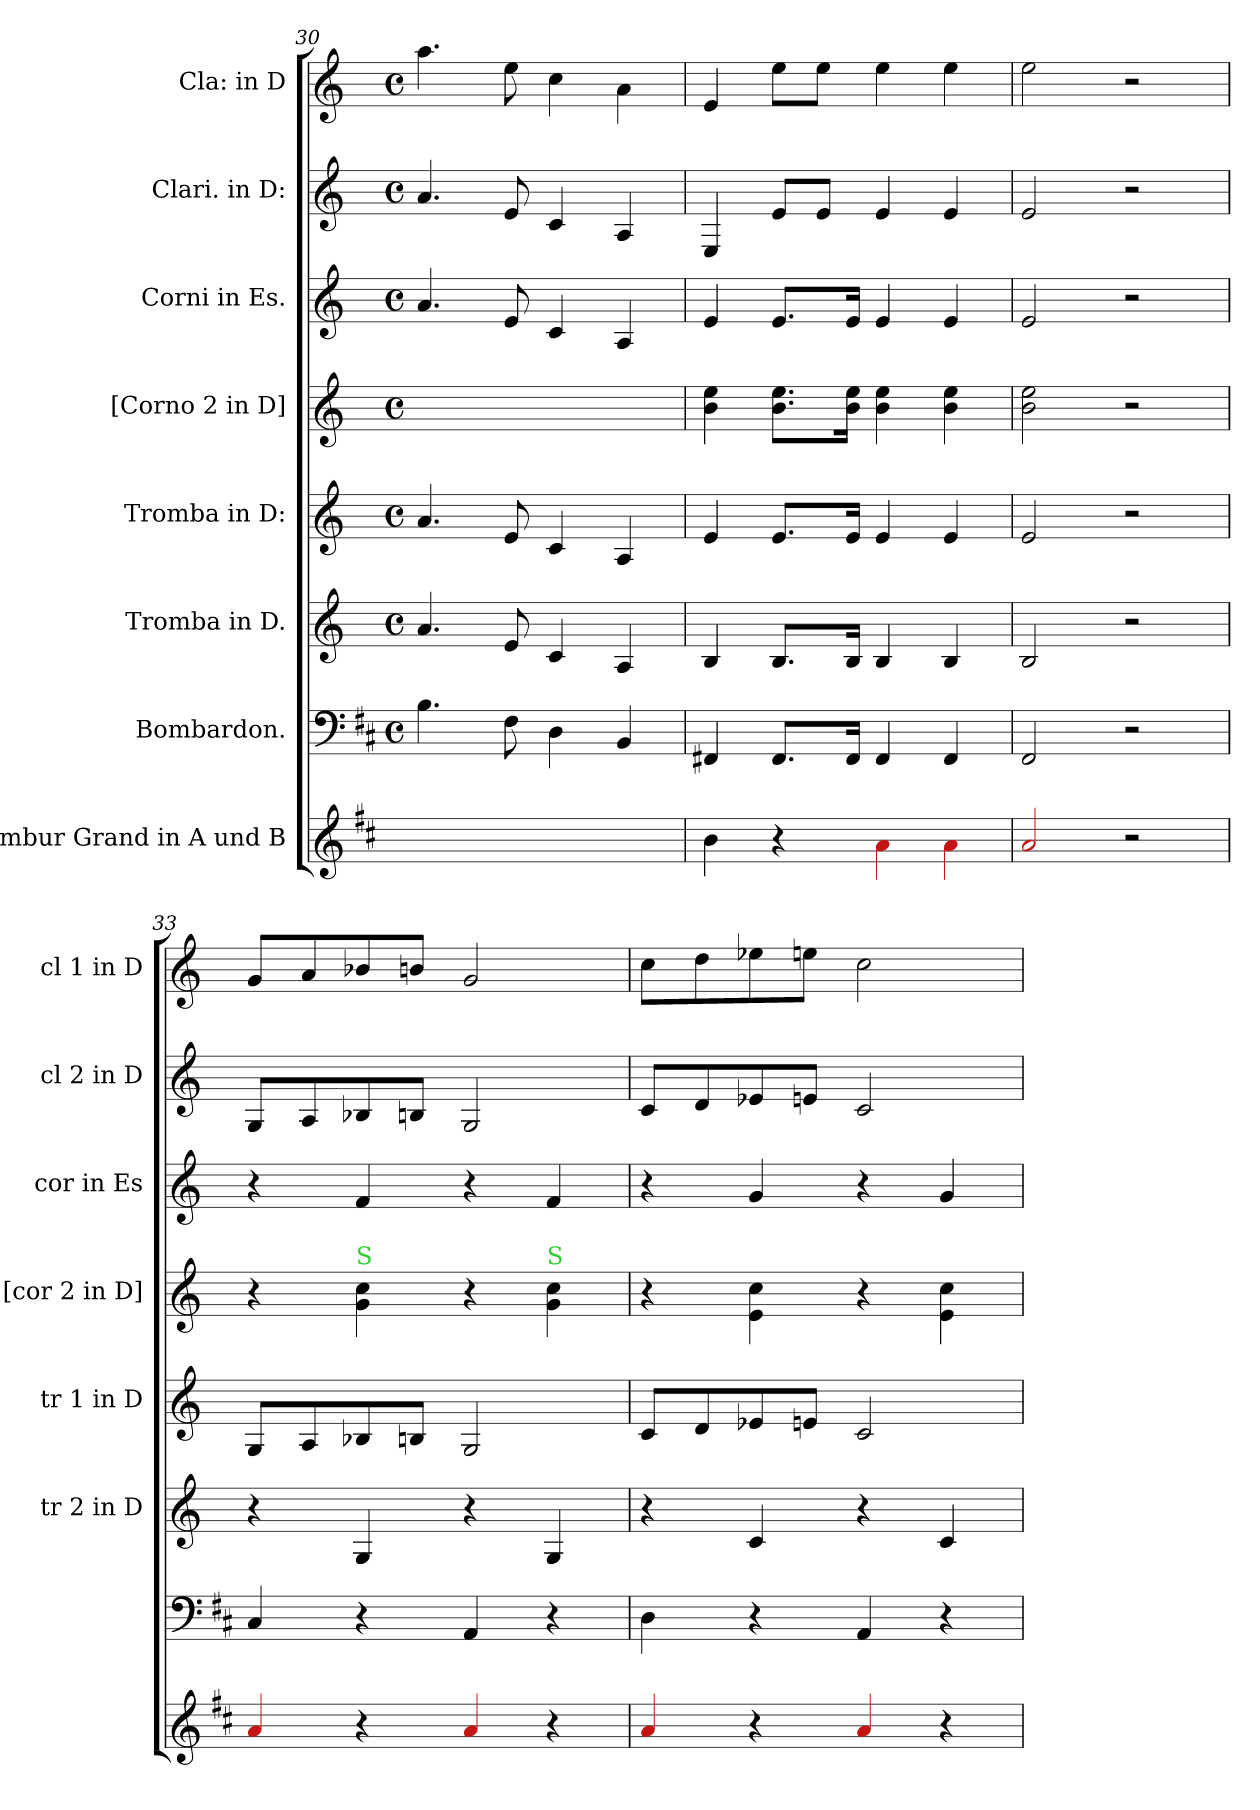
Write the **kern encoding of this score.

**kern	**kern	**kern	**kern	**kern	**kern	**kern	**kern
*part8	*part7	*part6	*part5	*part4	*part3	*part2	*part1
*staff8	*staff7	*staff6	*staff5	*staff4	*staff3	*staff2	*staff1
*I"Tambur Grand in A und B	*I"Bombardon.	*I"Tromba in D.	*I"Tromba in D:	*I"[Corno 2 in D]	*I"Corni in Es.	*I"Clari. in D:	*I"Cla: in D
*	*	*I'tr 2 in D	*I'tr 1 in D	*I'[cor 2 in D]	*I'cor in Es	*I'cl 2 in D	*I'cl 1 in D
*clefG2	*clefF4	*clefG2	*clefG2	*clefG2	*clefG2	*clefG2	*clefG2
*	*	*ITrd-1c-2	*ITrd-1c-2	*ITrd6c10	*ITrd6c10	*ITrd-1c-2	*ITrd-1c-2
*k[f#c#]	*k[f#c#]	*k[f#c#]	*k[f#c#]	*k[f#c#]	*k[f#c#]	*k[f#c#]	*k[f#c#]
*D:	*D:	*D:	*D:	*D:	*D:	*D:	*D:
*	*M4/4	*M4/4	*M4/4	*M4/4	*M4/4	*M4/4	*M4/4
*	*met(c)	*met(c)	*met(c)	*met(c)	*met(c)	*met(c)	*met(c)
=30	=30	=30	=30	=30	=30	=30	=30
1ryy	4.B\	4.b/	4.b/	1ryy	4.B/	4.b/	4.bb\
.	8F#\	8f#/	8f#/	.	8F#/	8f#/	8ff#\
.	4D\	4d/	4d/	.	4D/	4d/	4dd\
.	4BB/	4B/	4B/	.	4BB/	4B/	4b\
=31	=31	=31	=31	=31	=31	=31	=31
4b\	4FF#X/	4c#/	4f#/	4c#\ 4f#\	4F#/	4F#/	4f#/
4r	8.FF#/L	8.c#/L	8.f#/L	8.c#\ 8.f#\L	8.F#/L	8f#/L	8ff#\L
.	.	.	.	.	.	8f#/J	8ff#\J
.	16FF#/Jk	16c#/Jk	16f#/Jk	16c#\ 16f#\Jk	16F#/Jk	.	.
4Ra\	4FF#/	4c#/	4f#/	4c#\ 4f#\	4F#/	4f#/	4ff#\
4Ra\	4FF#/	4c#/	4f#/	4c#\ 4f#\	4F#/	4f#/	4ff#\
=32	=32	=32	=32	=32	=32	=32	=32
2Ra/	2FF#/	2c#/	2f#/	2c#\ 2f#\	2F#/	2f#/	2ff#\
2r	2r	2r	2r	2r	2r	2r	2r
=33	=33	=33	=33	=33	=33	=33	=33
4Ra/	4C#/	4r	8A/L	4r	4r	8A/L	8a/L
.	.	.	8B/	.	.	8B/	8b/
!	!	!	!	!LO:TX:a:color=limegreen:t=S	!	!	!
4r	4r	4A/	8cn/	4A\ 4d\	4G/	8cn/	8ccn/
.	.	.	8c#X/J	.	.	8c#X/J	8cc#X/J
4Ra/	4AA/	4r	2A/	4r	4r	2A/	2a/
!	!	!	!	!LO:TX:a:color=limegreen:t=S	!	!	!
4r	4r	4A/	.	4A\ 4d\	4G/	.	.
=34	=34	=34	=34	=34	=34	=34	=34
4Ra/	4D\	4r	8d/L	4r	4r	8d/L	8dd\L
.	.	.	8e/	.	.	8e/	8ee\
4r	4r	4d/	8fn/	4F#\ 4d\	4A/	8fn/	8ffn\
.	.	.	8f#X/J	.	.	8f#X/J	8ff#X\J
4Ra/	4AA/	4r	2d/	4r	4r	2d/	2dd\
4r	4r	4d/	.	4F#\ 4d\	4A/	.	.
=	=	=	=	=	=	=	=
*-	*-	*-	*-	*-	*-	*-	*-
